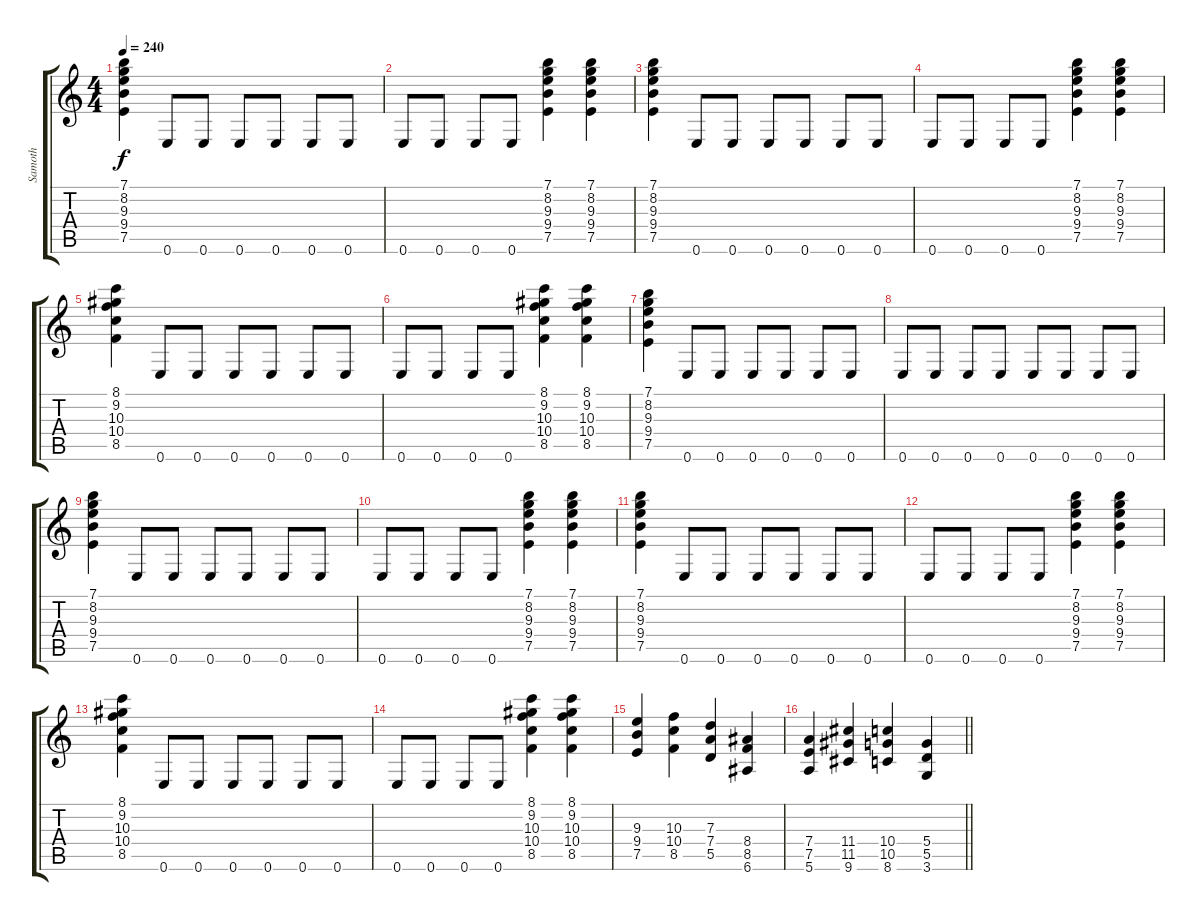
\track ("Samoth" "Samoth") {instrument distortionguitar}
\staff {score tabs}
\tuning (E4 B3 G3 D3 A2 E2) {hide}
\ts (4 4)
\tempo 240
\clef g2
\ks c
(7.1 8.2 9.3 9.4 7.5).4{dy f} 0.6.8 0.6.8 0.6.8 0.6.8 0.6.8 0.6.8 |
0.6.8 0.6.8 0.6.8 0.6.8 (7.1 8.2 9.3 9.4 7.5).4 (7.1 8.2 9.3 9.4 7.5).4 |
(7.1 8.2 9.3 9.4 7.5).4 0.6.8 0.6.8 0.6.8 0.6.8 0.6.8 0.6.8 |
0.6.8 0.6.8 0.6.8 0.6.8 (7.1 8.2 9.3 9.4 7.5).4 (7.1 8.2 9.3 9.4 7.5).4 |
(8.1 9.2 10.3 10.4 8.5).4 0.6.8 0.6.8 0.6.8 0.6.8 0.6.8 0.6.8 |
0.6.8 0.6.8 0.6.8 0.6.8 (8.1 9.2 10.3 10.4 8.5).4 (8.1 9.2 10.3 10.4 8.5).4 |
(7.1 8.2 9.3 9.4 7.5).4 0.6.8 0.6.8 0.6.8 0.6.8 0.6.8 0.6.8 |
0.6.8 0.6.8 0.6.8 0.6.8 0.6.8 0.6.8 0.6.8 0.6.8 |
(7.1 8.2 9.3 9.4 7.5).4 0.6.8 0.6.8 0.6.8 0.6.8 0.6.8 0.6.8 |
0.6.8 0.6.8 0.6.8 0.6.8 (7.1 8.2 9.3 9.4 7.5).4 (7.1 8.2 9.3 9.4 7.5).4 |
(7.1 8.2 9.3 9.4 7.5).4 0.6.8 0.6.8 0.6.8 0.6.8 0.6.8 0.6.8 |
0.6.8 0.6.8 0.6.8 0.6.8 (7.1 8.2 9.3 9.4 7.5).4 (7.1 8.2 9.3 9.4 7.5).4 |
(8.1 9.2 10.3 10.4 8.5).4 0.6.8 0.6.8 0.6.8 0.6.8 0.6.8 0.6.8 |
0.6.8 0.6.8 0.6.8 0.6.8 (8.1 9.2 10.3 10.4 8.5).4 (8.1 9.2 10.3 10.4 8.5).4 |
(9.3 9.4 7.5).4 (10.3 10.4 8.5).4 (7.3 7.4 5.5).4 (8.4 8.5 6.6).4 |
\barLineRight lightlight
(7.4 7.5 5.6).4 (11.4 11.5 9.6).4 (10.4 10.5 8.6).4 (5.4 5.5 3.6).4
